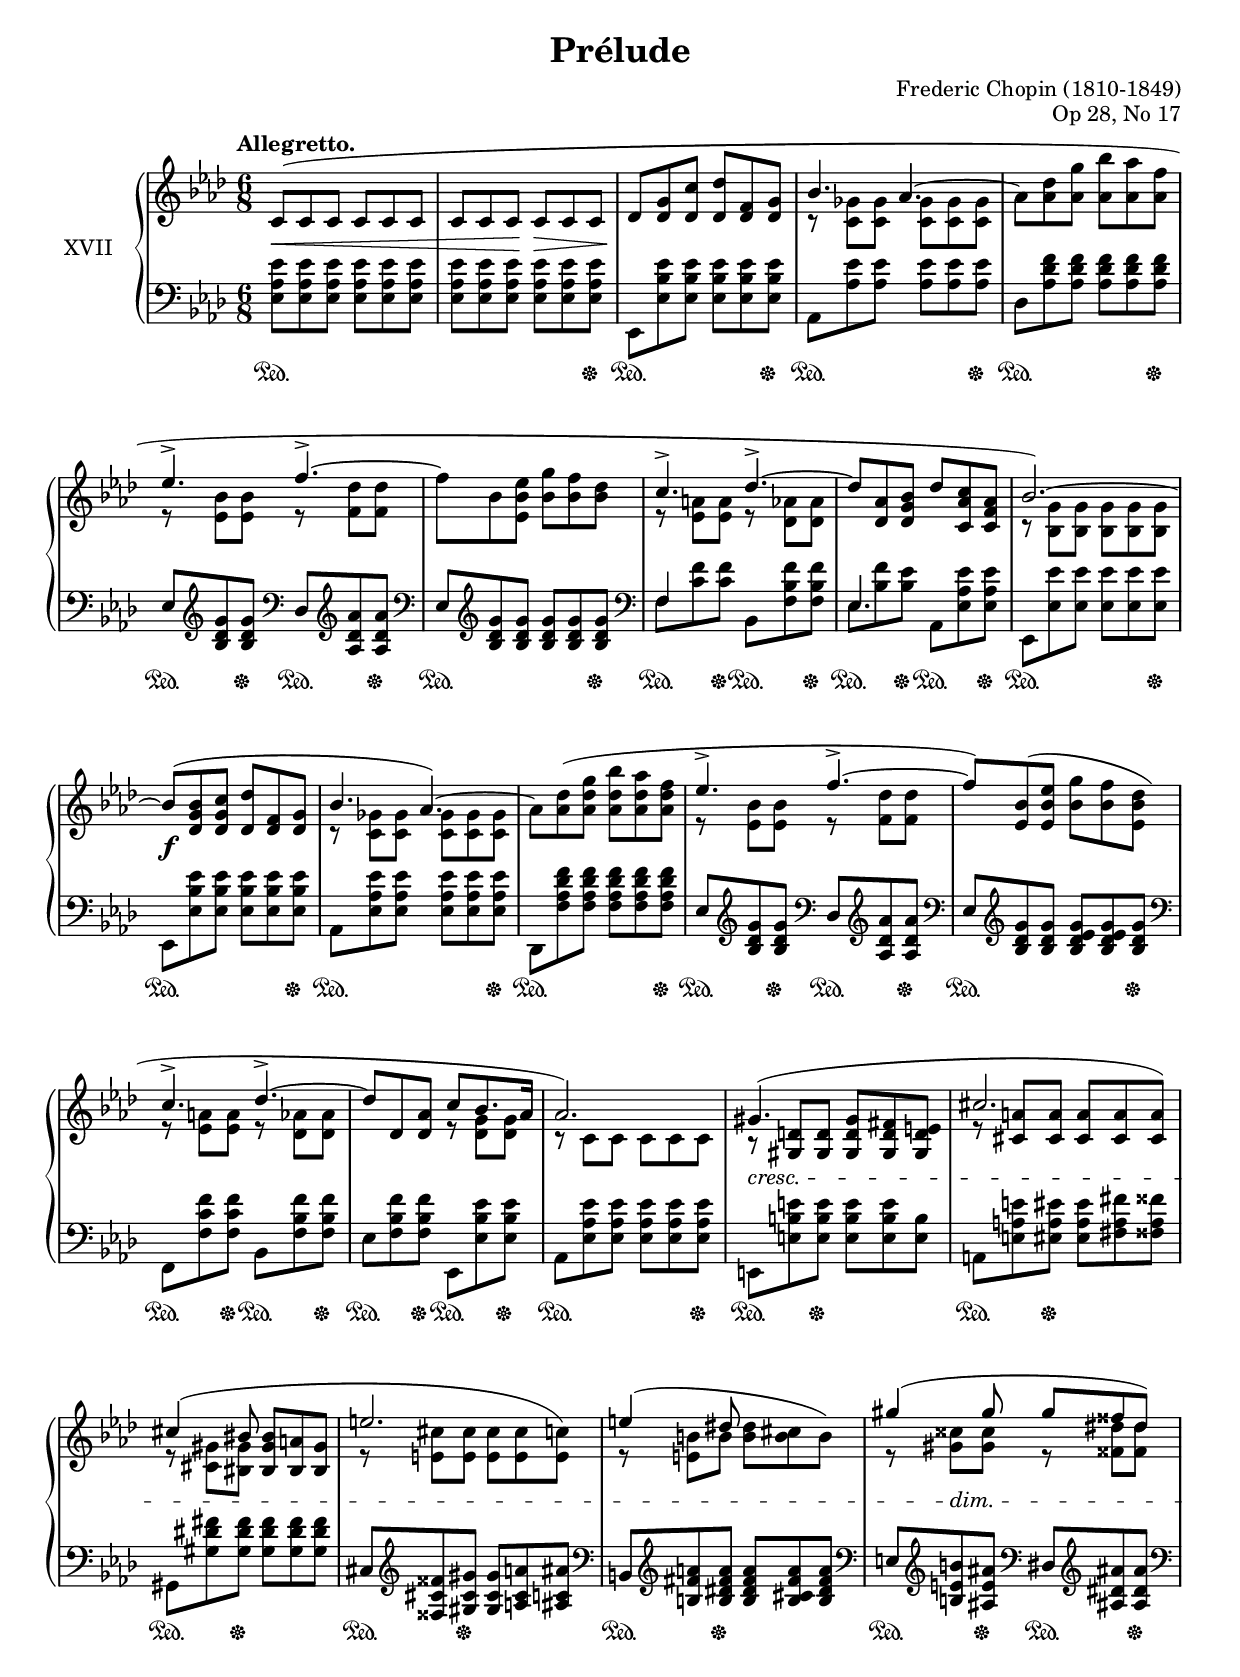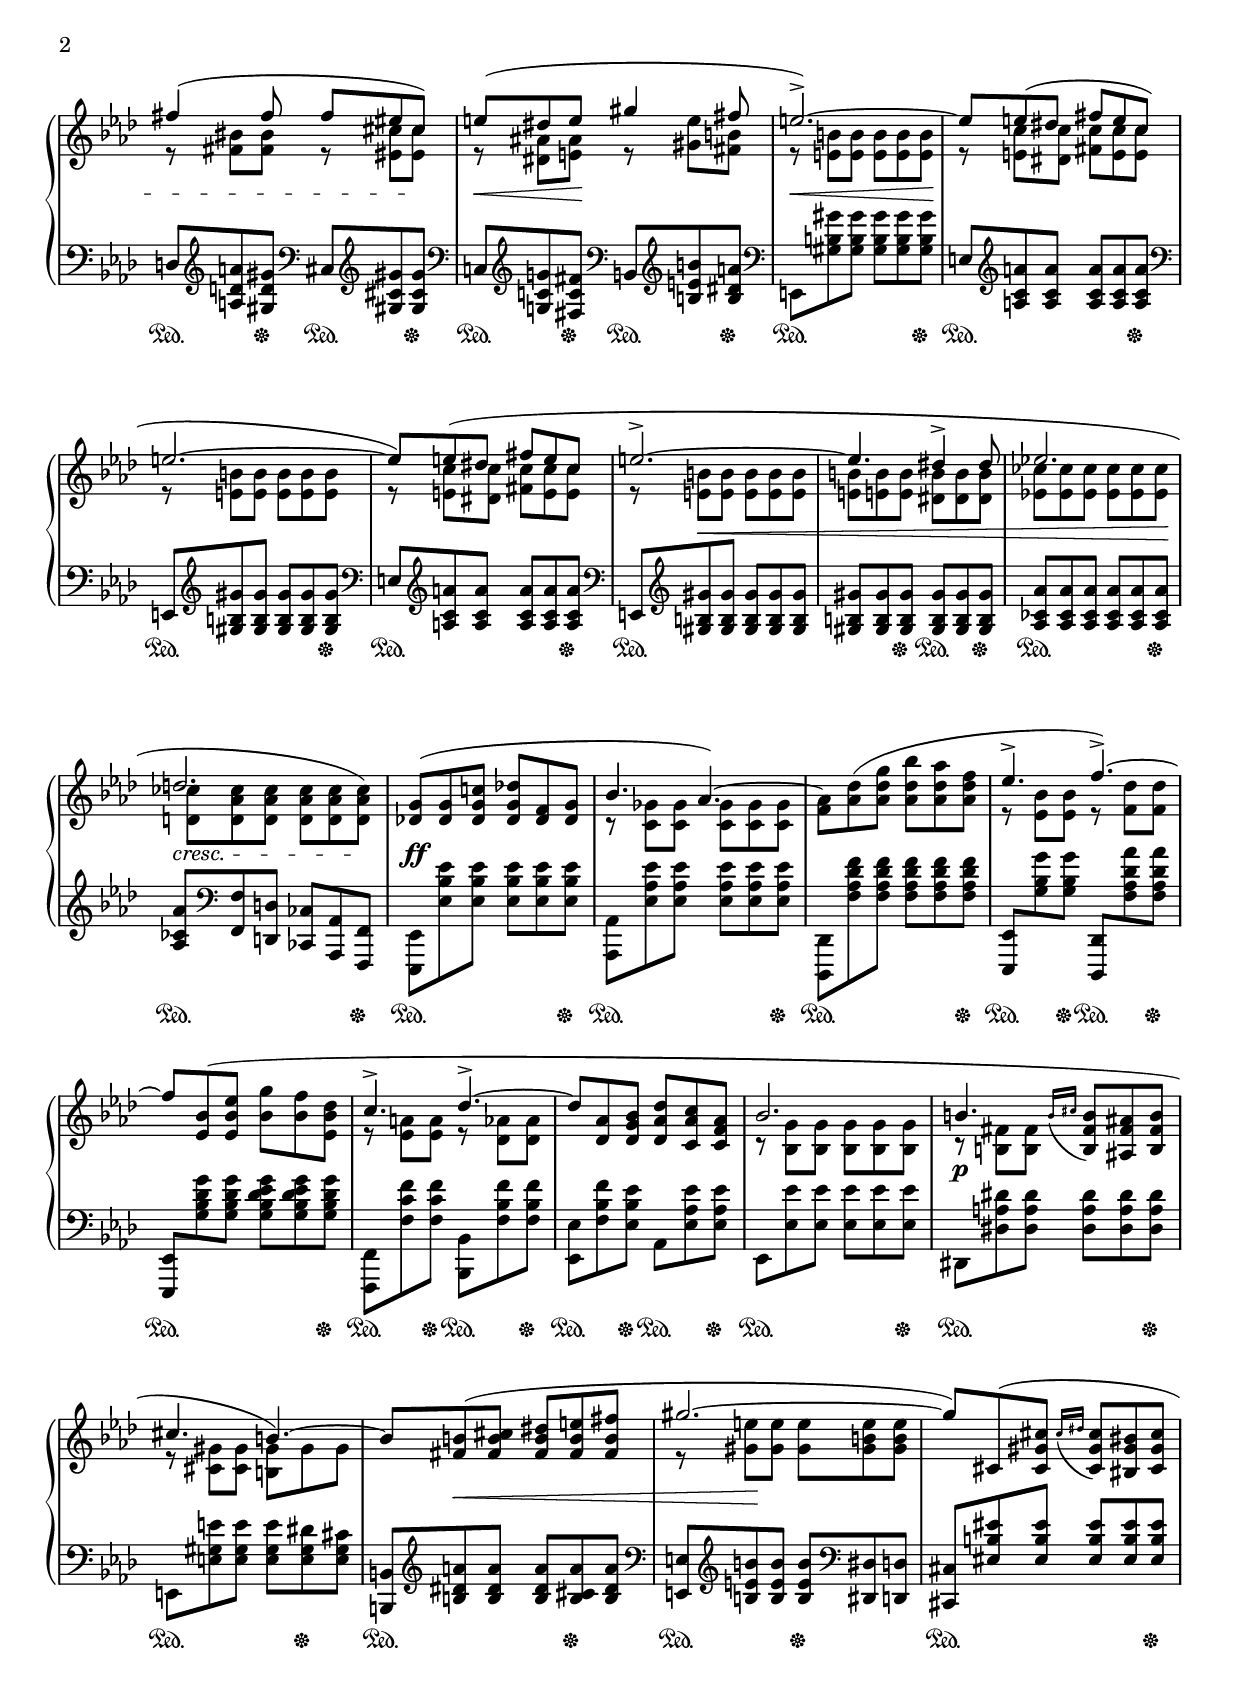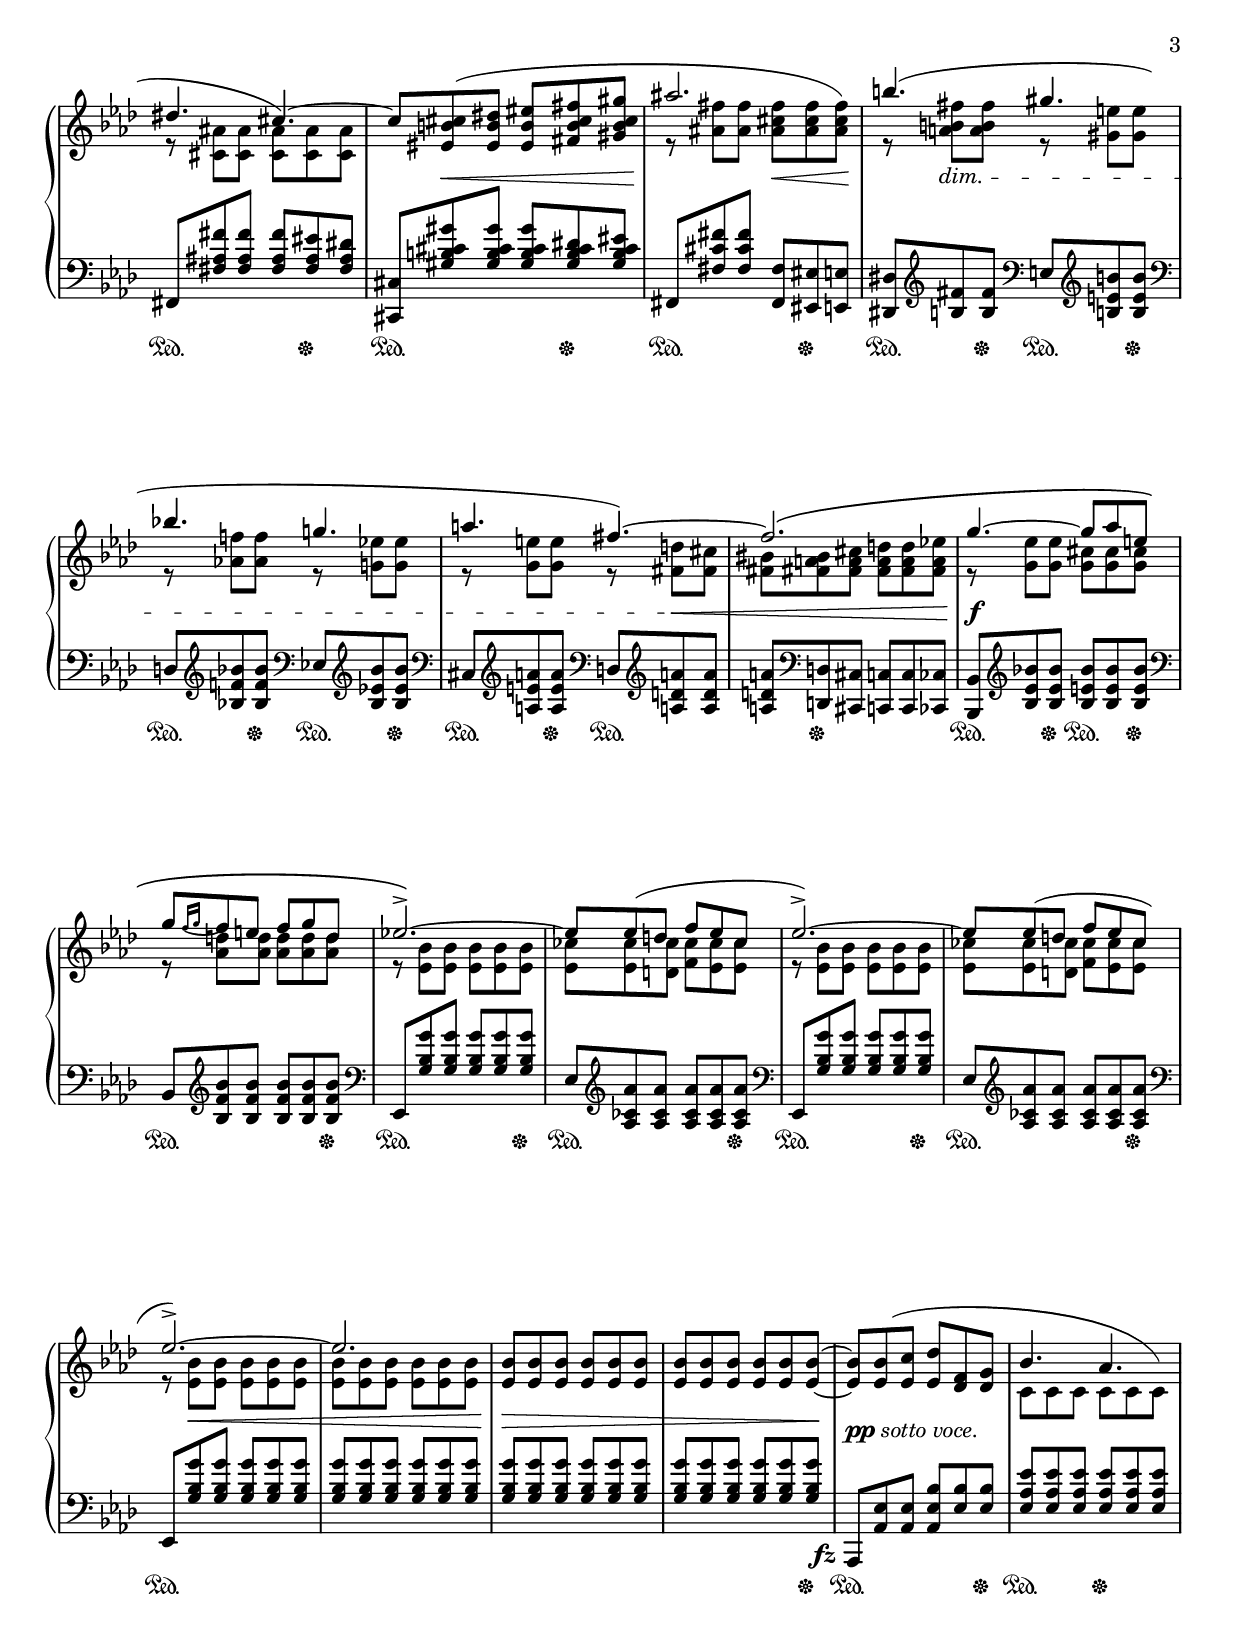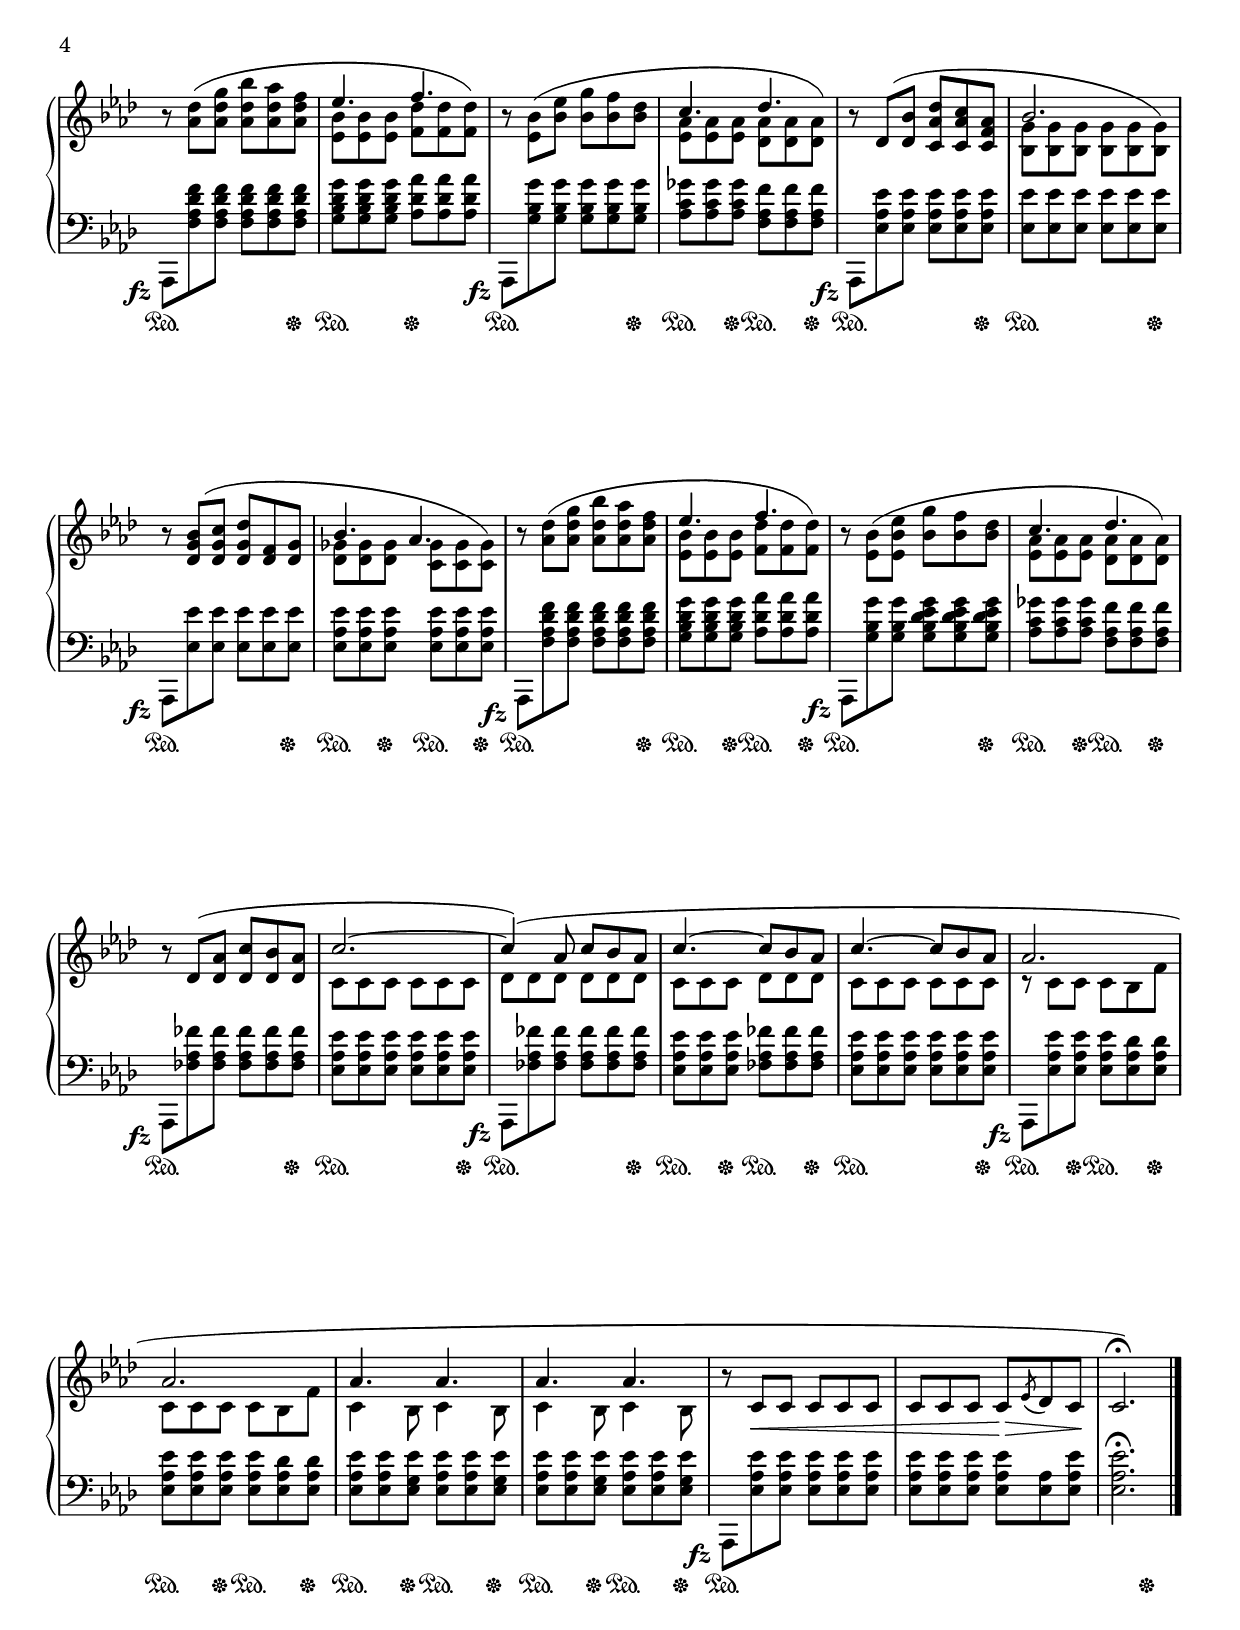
%...+....1....+....2....+....3....+....4....+....5....+....6....+....7....+....

\version "2.19.58"
\language "english"

% Function: shapeSlur.  Used to control slurs that cross line breaks
% http://lsr.di.unimi.it/LSR/Snippet?id=639 :
% http://lists.gnu.org/archive/html/lilypond-user/2007-08/msg00539.html
% http://lists.gnu.org/archive/html/lilypond-user/2009-09/msg00495.html
% By Dmytro O. Redchuk, incorporating a function written by David Nalesnik
% Thanks, Neil, for your help!!

#(define ((alter-curve offsets) grob)
   ;; get default control-points
   (let ((coords (ly:slur::calc-control-points grob)))
     ;; add offsets to default coordinates
     (define (add-offsets coords offsets)
       (if (null? coords)
       '()
       (cons
         (cons (+ (caar coords) (car offsets))
               (+ (cdar coords) (cadr offsets)))
         (add-offsets (cdr coords) (cddr offsets)))))

     (if (null? offsets)
         coords
         (add-offsets coords offsets))))


#(define ((shape-slur offsets) grob)
   (let* (
          ;; have we been split?
          (orig (ly:grob-original grob))
          ;; if yes, get the split pieces (our siblings)
          (siblings (if (ly:grob? orig)
                        (ly:spanner-broken-into orig) '() ))
          (total-found (length siblings)))
     (if (>= total-found 2)
         ;; shape BROKEN
         ;; walk through siblings, find index in list
         ;; and apply offsets from list of offsets:
         (let loop ((n 0))
                   (if (eq? (list-ref siblings n) grob)
                       ;; return altered:
                       ((alter-curve (list-ref offsets n)) grob)
                       (if (< n total-found)
                           (loop (1+ n))
                           ;; end of list -- none found?!
                           ;; return defaults:
                           ((alter-curve '()) grob))))
         ;;
         ;; shape UNBROKEN
         ((alter-curve offsets) grob))))

shapeSlur =
#(define-music-function (parser location offsets)
                        (list?)
  #{
    \once \override Slur.control-points = #(shape-slur offsets)
  #})


\header {
  title = "Prélude"
  composer = "Frederic Chopin (1810-1849)"
  opus = "Op 28, No 17"
  date = "1837"
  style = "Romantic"
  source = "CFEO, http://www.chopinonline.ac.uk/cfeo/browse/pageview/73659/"
  
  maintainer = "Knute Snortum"
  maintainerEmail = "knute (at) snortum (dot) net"
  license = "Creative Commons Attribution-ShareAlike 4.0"
  
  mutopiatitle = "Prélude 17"
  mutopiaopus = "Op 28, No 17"
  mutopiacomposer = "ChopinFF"
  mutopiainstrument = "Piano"
}

sd = \sustainOn 
su = \sustainOff 

forceHShift = {
  \once \override NoteColumn.force-hshift = -2.2 
  \once \override Dots.extra-offset = #'(-0.9 . 0.0)
  \once \override NoteHead.extra-spacing-width = #'(-1.0 . 0.0)
}

shapeSlurA = \shape #'((0.5 . 1.5) (0 . 1.5) (0 . 1.5) (0 . 0)) \etc
shapeSlurB = \shape #'((1 . 4.5) (0 . 3) (0 . 3) (0 . 0)) \etc
shapeSlurC = \shapeSlur #'((0 3.5 0 4 0 3 0 2) (0 2 0 2 0 1 0 0))
shapeSlurD = \shape #'((0 . -2) (0 . 0) (0 . 0) (0 . 0)) \etc
shapeSlurE = \shape #'((0 . 3) (0 . 3) (0 . 3) (0 . 0)) \etc
shapeSlurF = \shape #'((0 . 0.5) (0 . 1) (0 . 1) (0 . 1)) \etc
shapeSlurG = \shape #'((-0.5 . 4.5) (0 . 5) (0 . 6) (0 . 2)) \etc
shapeSlurH = \shape #'((0 . 0.5) (0 . 2) (0 . 3) (0 . 0.5)) \etc
shapeSlurI = \shape #'((0 . 0.5) (0 . 2) (2 . 4.5) (0.5 . 1.5)) \etc
shapeSlurJ = \shape #'((-0.5 . 5) (0 . 6) (0 . 3) (0 . 0)) \etc
shapeSlurK = \shape #'((-0.5 . 4) (0 . 5) (0 . 3) (0 . 0)) \etc
shapeSlurL = \shape #'((0 . 0) (0 . 2) (1 . 3.5) (0 . 0)) \etc
shapeSlurM = \shape #'((0 . 0) (0 . 1.5) (2 . 5) (0 . 1)) \etc

% Position the fz and Ped. marks (used together)
fzLeft = { <> -\tweak extra-offset #'(-3 . 3) \fz }
sustainShift = \tweak Y-offset -3 \tweak extra-offset #'(0 . 3) \etc 

global = {
  \key af \major
  \time 6/8
  \accidentalStyle piano
}

rightHandUpper = \relative {
  \global
  \clef treble
  \set Score.tempoHideNote = ##t
  \tempo "Allegretto." 4. = 69
  
  % Articulations should be below the slurs
  \override Script.avoid-slur = #'inside
  \override Script.outside-staff-priority = ##f
  
  \oneVoice
  | c'8 ( c c c c c
  | c8 c c c c c
  | df8 <df g> <df c'> <df df'> <df f> <df g>
  \voiceOne
  | bf'4. \forceHShift af ~ 
  \oneVoice
  | af8 <af df> <af g'> <af bf'> <af af'> <af f'>
  \voiceOne
  | ef'4.-> f-> ~   
  \oneVoice
  | f8 bf, <ef, bf' ef> <bf' g'> <bf f'> <bf df>
  \voiceOne
  | c4.-> df-> ~ 
  \oneVoice
  | df8 <df, af'> <df g bf> df' <c, af' c> <c f af>
  \voiceOne
  | bf'2. ) ~
  
  \barNumberCheck 11
  | bf8 ( <df, g bf> <df g c> <df df'> <df f> <df g>
  \voiceOne
  | bf'4. \forceHShift af ) ~
  \oneVoice
  | af8 <af df> ( <af df g> <af df bf'> <af df af'> <af df f>
  \voiceOne
  | ef'4.-> f-> ~ 
  \oneVoice
  | f8 ) <ef, bf'> ( <ef bf' ef> <bf' g'> <bf f'> <ef, bf' df>
  \voiceOne
  | c'4.-> df-> ~
  | df8 df, <df af'> c' bf8. af16
  | af2. )
  
  \barNumberCheck 19
  | gs4. s
  | cs2.
  | cs4 bs8 <bs, gs' bs> <bs a'> <bs gs'>
  | e'2.
  | e4 ( ds8 \stemDown <b ds> <b cs> b )
  | \stemUp gs'4 ( gs8 gs fss ds )
  | fs4 ( fs8 fs es cs )
  | e8 ( ds e gs4 fs8
  
  \barNumberCheck 27
  | e2.-> ) ~
  | e8 e ( ds fs e c
  | e2. ~
  | e8 ) e ds fs e c
  | e2.-> ~
  | e4. ds4-> ds8
  | ef2.
  | d2.
  
  \barNumberCheck 35
  \oneVoice
  | <df, g>8 ^( q <df g c> <df g df'> <df f> <df g>
  \voiceOne
  | bf'4. \forceHShift af ) ~
  \oneVoice
  | <f af>8 <af df> -\shapeSlurD ( <af df g> <af df bf'> <af df af'> <af df f>
  \voiceOne
  | ef'4.-> f-> ) ~
  \oneVoice
  | f8 <ef, bf'> ( <ef bf' ef> <bf' g'> <bf f'> <ef, bf' df>
  \voiceOne
  | c'4.-> df-> ~
  \oneVoice
  | df8 <df, af'> <df g bf> <df af' df> <c af' c> <c f af>
  \voiceOne
  | bf'2.
  
  \barNumberCheck 43
  | b4. \slurDown \acciaccatura { \teeny b16 cs } \normalsize \slurNeutral
    <b, fs' b>8 <as fs' as> <b fs' b>
  | cs'4. b ) ~
  | b8 <fs b> ^( <fs b cs> <fs b ds> <fs b e> <fs b fs'>
  | gs'2. ~
  \oneVoice
  | gs8 ) cs,, ^( <cs gs' cs> \acciaccatura { \teeny cs'16 ds } \normalsize
    <cs, gs' cs>8 <bs gs' bs> <cs gs' cs>
  \voiceOne
  | ds'4. cs ) ~
  | cs8 <es, b' cs> <es b' ds> <es b' es> <fs b cs fs> <gs b cs gs'>
  | as'2.
  
  \barNumberCheck 51
  | b4. ( gs
  | bf4. g
  | a4. fs ) ~
  | fs2. \(
  | g4. ~ g8 af e
  | g8 [ \slurDown \grace { \teeny f16 -\shapeSlurF ( g } \normalsize \slurUp 
    f8 ) e ] f g d
  
  \barNumberCheck 57
  | ef2.-> \) ~
  | ef8 ef ( d f ef cf 
  | ef2.-> ) ~
  | ef8 ef ( d f ef cf 
  | ef2.-> ) ~
  | ef2.
  \oneVoice
  | <ef, bf'>8 q q q q q
  | <ef bf'>8 q q q q q ~
  
  \barNumberCheck 65
  | <ef bf'>8 q <ef c'> <ef df'> <df f> <df g>
  \voiceOne
  | bf'4. af 
  \oneVoice
  | r8 <af df> <af df g> <af df bf'> <af df af'> <af df f>
  \voiceOne
  | ef'4. f
  \oneVoice
  | r8 \stemDown <ef, bf'> <bf' ef> \stemNeutral <bf g'> <bf f'> <bf df>
  \voiceOne
  | c4. df
  \oneVoice
  | r8 df, <df bf'> <c af' df> <c af' c> <c f af>
  \voiceOne
  | bf'2.
  
  \barNumberCheck 73
  \oneVoice
  | r8 <df, g bf> <df g c> <df g df'> <df f> <df g>
  \voiceOne 
  | bf'4. \forceHShift af
  \oneVoice
  | r8 <af df> <af df g> <af df bf'> <af df af'> <af df f>
  \voiceOne
  | ef'4. f
  \oneVoice
  | r8 \stemDown <ef, bf'> <ef bf' ef> <bf' g'> <bf f'> <bf df>
  \voiceOne
  | c4. df
  \oneVoice
  | r8 df, ^( <df af'> <df c'> <df bf'> <df af'>
  \voiceOne
  | c'2. ~
  
  \barNumberCheck 81
  | c4 ) ( af8 c bf af
  | c4. ~ c8 bf af 
  | c4. ~ c8 bf af 
  | af2.
  | af2.
  | af4. af
  | af4. af
  \oneVoice
  | r8 c, c c c c
  | c8 c c c \acciaccatura { ef8 } df c
  | c2. ) \fermata |
  
  \bar "|."
}

rightHandLower = \relative {
  \global
  \clef treble
  
  \voiceTwo
  | s2. * 3
  | r8 <c' gf'> q q q q
  | s2.
  | r8 <ef bf'> q r <f df'> q
  | s2.
  | r8 <ef a> q r <df af'> q
  | s2.
  | r8 <bf g'> q q q q
  
  \barNumberCheck 11
  | s2.
  | r8 <c gf'> q q q q
  | s2.
  | r8 <ef bf'> q r <f df'> q
  | s2.
  | r8 <ef a> q r <df af'> q
  | s4. r8 <df g> q
  | r8 c c c c c
  
  \barNumberCheck 19
  | r8 -\shapeSlurA ^( \stemUp <gs d'> q <gs d' gs> <gs d' fs> <gs d' e>
  | r8 <cs a'> q q q q )
  | r8 -\shapeSlurB ^( \stemDown <cs gs'> <bs gs'> s4.
  | r8 <e cs'> q q q <e c'> )
  | r8 <e b'> b' s4.
  | r8 <gs css> q r <fss ds'> q
  | r8 <fs bs> q r <es cs'> q
  | r8 <ds as'> <e as> r <gs e'> <fs b>
  
  \barNumberCheck 27
  | r8 <e b'> q q q q
  | r8 <e c'> <ds c'> <fs c'> <e c'> q
  | r8 <e b'> q q q q
  | r8 \shapeSlurC <e c'> ^( <ds c'> <fs c'> <e c'> q
  | r8 <e b'> q q q q
  | <e b'>8 q q <ds b'> q q
  | <ef cf'>8 q q q q q
  | <d cf'>8 <d af' cf> q q q q )
  
  \barNumberCheck 35
  | s2.
  | r8 <c gf'> q q q q
  | s2.
  | r8 <ef bf'> q r <f df'> q
  | s2.
  | r8 <ef a> q r <df af'> q
  | s2.
  | r8 <bf g'> q q q q
  
  \barNumberCheck 43
  | r8 <b fs'> q s4.
  | r8 <cs gs'> q <b gs'> gs' gs
  | s2.
  | r8 <gs e'> q q <gs b e> q
  | s2.
  | r8 <cs, as'> q q q q
  | s8 \hideNotes \stemUp \tweak Stem.length 1 cs' -\shapeSlurE ^( 
    \unHideNotes \stemDown s s4.
  | r8 <as fs'>8 q <as cs fs> q q )
  
  \barNumberCheck 51
  | r8 <a b fs'> q r <gs e'> q
  | r8 <af f'> q r <g ef'> q
  | r8 <g e'> q r <fs d'> <fs cs'>
  | <fs bs>8 <fs a bs> <fs a cs> <fs a d> q <fs a ef'>
  | r8 <g ef'> q <g cs> q q
  | r8 <af d> q q q q
  
  \barNumberCheck 57
  | r8 <ef bf'> q q q q
  | <ef cf'>8 q <d cf'> <f cf'> <ef cf'> q
  | r8 <ef bf'> q q q q
  | <ef cf'>8 q <d cf'> <f cf'> <ef cf'> q
  | r8 <ef bf'> q q q q
  | <ef bf'>8 q q q q q
  | s2.
  | s2.
  
  \barNumberCheck 65
  | s8 \stemUp \hideNotes g -\shapeSlurG ^( \unHideNotes \stemDown s s4.
  | c,8 c c c c c )
  | s8 \hideNotes df' -\shapeSlurH ^( \unHideNotes s s4.
  | <ef, bf'>8 q q <f df'> q q )
  | s8 \hideNotes bf -\shapeSlurI ^( \unHideNotes s s4.
  | <ef, af>8 q q <df af'> q q )
  | s8 \stemUp \hideNotes df -\shapeSlurJ ^( \unHideNotes \stemDown s s4.
  | <bf g'>8 q q q q q )
  
  \barNumberCheck 73
  | s8 \stemUp \hideNotes g' -\shapeSlurK ^( \unHideNotes \stemDown s s4.
  | <df gf>8 q q <c gf'> q q )
  | s8 \hideNotes df' -\shapeSlurL ^( \unHideNotes s s4.
  | <ef, bf'>8 q q <f df'> q q )
  | s8 \hideNotes bf -\shapeSlurM ^( \unHideNotes s s4.
  | <ef, af>8 q q <df af'> q q )
  | s2.
  | c8 c c c c c
  
  \barNumberCheck 81
  | df8 df df df df df
  | c8 c c df df df
  | c8 c c c c c
  | r8 c c c bf f'
  | c8 c c c bf f'
  | c4 bf8 c4 bf8
  | c4 bf8 c4 bf8
  | s2.
  | s2.
  | s2. |
}

rightHand = <<
  \new Voice { \rightHandUpper }
  \new Voice { \rightHandLower }
>>

leftHand = \relative {
  \global
  \clef bass
  
  \oneVoice
  | <ef af ef'>8 q q q q q
  | q8 q q q q q
  | ef,8 <ef' bf' ef> q q q q
  | af,8 <af' ef'> q q q q
  | df,8 <af' df f> q q q q 
  | ef8 \clef treble <bf' df g> q \clef bass df, \clef treble <af' df af'> q
  | \clef bass ef8 \clef treble <bf' df g> q q q q
  | \clef bass << { f4 s8 } \\ { f8 <c' f> q } >> bf, <f' bf f'> q
  \mergeDifferentlyDottedOn
  | << { ef4. } \\ { ef8 <bf' f'> <bf ef> } >> af, <ef' af ef'> q
  \mergeDifferentlyDottedOff
  | ef,8 <ef' ef'> q q q q
  
  \barNumberCheck 11
  | ef,8 <ef' bf' ef> q q q q
  | af,8 <ef' af ef'> q q q q
  | df,8 <f' af df f> q q q q
  | ef8 \clef treble <bf' df g> q \clef bass df, \clef treble <af' df af'> q
  | \clef bass ef8 \clef treble <bf' df g> q <bf df ef g> q <bf df g>
  | \clef bass f,8 <f' c' f> q bf, <f' bf f'> q
  | ef8 <f bf f'> q ef, <ef' bf' ef> q
  | af,8 <ef' af ef'> q q q q
  
  \barNumberCheck 19
  | e,8 <e' b' e> q q q <e b'>
  | a,8 <e' a e'> <es a es'> q <fs a fs'> <fss a fss'>
  | gs,8 <gs' ds' fs> q q q q
  | cs,8 \clef treble <fss cs' fss> <gs cs gs'> q <a cs a'> <as c as'>
  | \clef bass b,8 \clef treble <b' fs' a> <b ds fs a> q <b cs fs a> <b ds fs a>
  | \clef bass e,8 \clef treble <b' e b'> <as e' as> 
    \clef bass ds, \clef treble <as' ds as'> q
  | \clef bass d,8 \clef treble <a' d a'> <gs d' gs>
    \clef bass cs,8 \clef treble <gs' cs gs'> q
  | \clef bass c,8 \clef treble <g' c g'> <fs c' fs>
    \clef bass b,8 \clef treble <b' e b'> <b ds a'>
    
  \barNumberCheck 27
  | \clef bass e,,8 <gs' b gs'> q q q q
  | e8 \clef treble <a c a'> q q q q
  | \clef bass e,8 \clef treble <gs' b gs'> q q q q
  | \clef bass e8 \clef treble <a c a'> q q q q
  | \clef bass e,8 \clef treble <gs' b gs'> q q q q
  | <gs b gs'>8 q q q q q
  | <af cf af'>8 q q q q q
  | <af cf af'>8 \clef bass <f, f'> <d d'> <cf cf'> <af af'> <f f'>
  
  \barNumberCheck 35
  \oneVoice
  | \stemDown <ef ef'>8 <ef'' bf' ef>8 q q q q 
  | <af,, af'>8 <ef'' af ef'> q q q q
  | <df,, df'>8 <f'' af df f> q q q q
  \stemNeutral \override Beam.auto-knee-gap = 3
  | <ef,, ef'>8 <g'' bf g'> q <df,, df'> <f'' af df af'> q
  | <ef,, ef'>8 <g'' bf df g> q <g bf df ef g> q <g bf df g>
  | \stemDown <f,, f'>8 <f'' c' f> q <bf,, bf'> <f'' bf f'> q
  | <ef, ef'>8 <f' bf f'> <ef bf' ef> af, <ef' af ef'> q
  | ef,8 <ef' ef'> q q q q
  
  \barNumberCheck 43
  | ds,8 <ds' a' ds> q q q q
  | e,8 <e' gs e'> q q <e gs ds'> <e gs cs>
  | \stemUp <b, b'>8 \clef treble <b'' ds a'> q q <b cs a'> <b ds a'>
  | \clef bass <e,, e'>8 \clef treble <b'' e b'> q q 
    \clef bass <ds,, ds'> <d d'>
  | <cs cs'>8 <es' b' es> q q q q
  | fs,8 <fs' as fs'> q q <fs as es'> <fs as ds>
  | <cs, cs'>8 <gs'' b cs gs'> q q <gs b cs ds> <gs b cs es>
  | fs,8 <fs' cs' fs> q <fs, fs'> <es es'> <e e'>
  
  \barNumberCheck 51
  | <ds ds'>8 \clef treble <b'' fs'> q \clef bass e, \clef treble <b' e b'> q
  | \clef bass d,8 \clef treble <bf' f' bf> q
    \clef bass ef,8 \clef treble <bf' ef bf'> q
  | \clef bass cs,8 \clef treble <a' e' a> q 
    \clef bass d,8 \clef treble <a' d a'> q
  | <a d a'>8 \clef bass <d,, d'> <cs cs'> <c c'> q <cf cf'>
  | <bf bf'>8 \clef treble <bf'' ef bf'> q <bf e bf'> q q
  | \clef bass bf,8 \clef treble <bf' f' bf> q q q q \clef bass
  
  \barNumberCheck 57
  | ef,,8 <g' bf g'> q q q q
  | ef8 \clef treble <af cf af'> q q q q \clef bass
  | ef,8 <g' bf g'> q q q q
  | ef8 \clef treble <af cf af'> q q q q \clef bass
  | ef,8 <g' bf g'> q q q q
  | <g bf g'>8 q q q q q 
  | <g bf g'>8 q q q q q
  | <g bf g'>8 q q q q q
  
  \barNumberCheck 65
  | \fzLeft af,,8 <af' ef'> q <af ef' bf'> <ef' bf'> q
  | <ef af ef'>8 q q q q q
  | \stemDown \fzLeft af,,8 <f'' af df f> q q q q
  | <g bf df g>8 q q <af df af'> q q
  | \fzLeft af,,8 <g'' bf g'> q q q q 
  | <af c gf'>8 q q <f af f'> q q
  | \fzLeft af,,8 <ef'' af ef'> q q q q
  | <ef ef'>8 q q q q q
  
  \barNumberCheck 73
  | \fzLeft af,,8 <ef'' ef'> q q q q
  | <ef af ef'>8 q q q q q
  | \fzLeft af,,8 <f'' af df f> q q q q
  | <g bf df g>8 q q <af df af'> q q
  | \fzLeft af,,8 <g'' bf g'> q <g bf df ef g> q q
  | <af c gf'> q q <f af f'> q q
  | \fzLeft af,,8 <ff'' af ff'> q q q q
  | <ef af ef'> q q q q q
  
  \barNumberCheck 81
  | \fzLeft af,,8 <ff'' af ff'> q q q q
  | <ef af ef'>8 q q <ff af ff'> q q
  | <ef af ef'>8 q q q q q
  | \fzLeft af,,8 <ef'' af ef'> q q <ef af df> q
  | <ef af ef'>8 q q q <ef af df> q
  | <ef af ef'>8 q <ef g ef'> <ef af ef'>8 q <ef g ef'>
  | <ef af ef'>8 q <ef g ef'> <ef af ef'>8 q <ef g ef'>
  | \fzLeft af,,8 <ef'' af ef'> q q q q
  | <ef af ef'>8 q q q <ef af> <ef af ef'>
  | <ef af ef'>2. \fermata |
  
  \bar "|."
}

pedal = {
  | s2. \sd
  | s4. s8 s s \su
  | s4. \sd s8 s s \su
  | s4. \sd s8 s s \su
  | s4. \sd s8 s s \su
  | s8 \sd s s \su s \sd s s \su
  | s4. \sd s8 s s \su
  | s8 \sd s s \su s \sd s s \su
  | s8 \sd s s \su s \sd s s \su
  | s4. \sd s8 s s \su
  
  \barNumberCheck 11
  | s4. \sd s8 s s \su
  | s4. \sd s8 s s \su
  | s4. \sd s8 s s \su
  | s8 \sd s s \su s \sd s s \su
  | s4. \sd s8 s s \su
  | s8 \sd s s \su s \sd s s \su
  | s8 \sd s s \su s \sd s s \su
  | s4. \sd s8 s s \su
  
  \barNumberCheck 19
  | \repeat unfold 5 { s8 \sd s s \su s4. }
  | s8 \sd s s \su s \sd s s \su
  | s8 \sd s s \su s \sd s s \su
  | s8 \sd s s \su s \sd s s \su
  
  \barNumberCheck 27
  | \repeat unfold 4 { s4. \sd s8 s s \su }
  | s2. \sd
  | s8 s s \su s \sd s s \su
  | s4. \sd s8 s s \su
  | s4. \sd s8 s s \su
  
  \barNumberCheck 35
  | s4. \sd s8 s s \su
  | s4. \sd s8 s s \su
  | s4. \sd s8 s s \su
  | s8 \sd s s \su s \sd s s \su
  | s4. \sd s8 s s \su
  | s8 \sd s s \su s \sd s s \su
  | s8 \sd s s \su s \sd s s \su
  | s4. \sd s8 s s \su
  
  \barNumberCheck 43
  | s4. \sd s8 s s \su
  | s4. \sd s8 s \su s
  | s4. \sd s8 s \su s
  | s4. \sd s8 \su s s
  | s4. \sd s8 s s \su
  | s4. \sd s8 s \su s
  | s4. \sd s8 s \su s
  | s4. \sd s8 s \su s
  
  \barNumberCheck 51
  | s8 \sd s s \su s \sd s s \su
  | s8 \sd s s \su s \sd s s \su
  | s8 \sd s s \su s4. \sd
  | s8 s \su s s4.
  | s8 \sd s s \su s \sd s s \su
  | s4. \sd s8 s s \su
  
  \barNumberCheck 57
  | \repeat unfold 4 { s4. \sd s8 s s \su }
  | s2. \sd
  | s2.
  | s2.
  | s4. s8 s s \su
  
  \barNumberCheck 65
  | s4. -\sustainShift \sd s8 s s \su
  | s4. \sd s4. \su
  | s4. -\sustainShift \sd s8 s s \su
  | s4. \sd s4. \su
  | s4. -\sustainShift \sd s8 s s \su
  | s8 \sd s s \su s \sd s s \su
  | s4. -\sustainShift \sd s8 s s \su
  | s4. \sd s8 s s \su
  
  \barNumberCheck 73
  | s4. -\sustainShift \sd s8 s s \su
  | s8 \sd s s \su s \sd s s \su
  | s4. -\sustainShift \sd s8 s s \su
  | s8 \sd s s \su s \sd s s \su
  | s4. -\sustainShift \sd s8 s s \su
  | s8 \sd s s \su s \sd s s \su
  | s4. -\sustainShift \sd s8 s s \su
  | s4. \sd s8 s s \su
  
  \barNumberCheck 81
  | s4. -\sustainShift \sd s8 s s \su
  | s8 \sd s s \su s \sd s s \su
  | s4. \sd s8 s s \su
  | s8 -\sustainShift \sd s s \su s \sd s s \su
  | \repeat unfold 3 { s8 \sd s s \su s \sd s s \su }
  | s2. -\sustainShift \sd
  | s2.
  | s4. s4. \su |
}

dynamics = {
  | s2. \<
  | s8 s s \! s4. \> <> \!
  | s2. * 8
  
  \barNumberCheck 11
  | s2. \f
  | s2. * 7 
  
  \barNumberCheck 19
  \small
  | s2. \cresc
  | s2. * 4
  | s8 s \dim s s4.
  | s4. s8 s s \!
  | s8 \< s s \! s4.
  
  \barNumberCheck 27
  | s4. \< s8 s s \!
  | s2. * 3
  | s8 s \< s s4.
  | s2.
  | s4. s8 s s \!
  | s4. \cresc s8 s s \!
  
  \barNumberCheck 35
  \normalsize
  | s2. \ff
  | s2. * 7
  
  \barNumberCheck 43
  | s2. \p
  | s2.
  | s8 s \< s s4.
  | s8 s \! s s4.
  | s2.
  | s2.
  | s8 s \< s s4.
  | s8 \! s s s \< s s \!
  
  \barNumberCheck 51
  \small
  | s8 s4 \dim s4. 
  | s2.
  | s4. s8 s \< s
  | s2.
  \normalsize
  | s2. \f
  | s2.
  
  \barNumberCheck 57
  | s2. * 4
  | s8 s \< s s4.
  | s2.
  | s2. \>
  | s4. s8 s s \!
  
  \barNumberCheck 65
  | s2. -\markup { \dynamic pp \italic { sotto voce. } }
  | s2. * 7
  
  \barNumberCheck  73
  | s2. * 8
  
  \barNumberCheck 81
  | s2. * 7
  | s8 s \< s s4.
  | s4. s8 \> s s \!
  | s2. |
}

#(set-global-staff-size 18.9)

\paper {
  ragged-last-bottom = ##f % set to false after editing 

  markup-system-spacing = 
    #'((basic-distance . 2)
       (padding . 1)) % defaults: 1, 0.5
    
  system-system-spacing =
    #'((basic-distance . 8) 
       (minimum-distance . 6)
       (padding . 1)
       (stretchability . 40)) % defaults: 12, 8, 1, 60
    
  % #(set-paper-size "letter") % for testing only
  
  % Variables not affected by scaling of paper size 
  top-margin = 12\mm % default 5
  bottom-margin = 8\mm % default 6
}

\score {
  \new PianoStaff <<
    \set PianoStaff.instrumentName = #"XVII"
    \new Staff = "upper" \rightHand
    \new Dynamics = "dynamics" \dynamics
    \new Staff = "lower" \leftHand
    \new Dynamics = "pedal" \pedal 
  >>
  \layout {
    \context {
      \Score
      \remove "Bar_number_engraver"
    }
  }
  \midi {
  }
}
